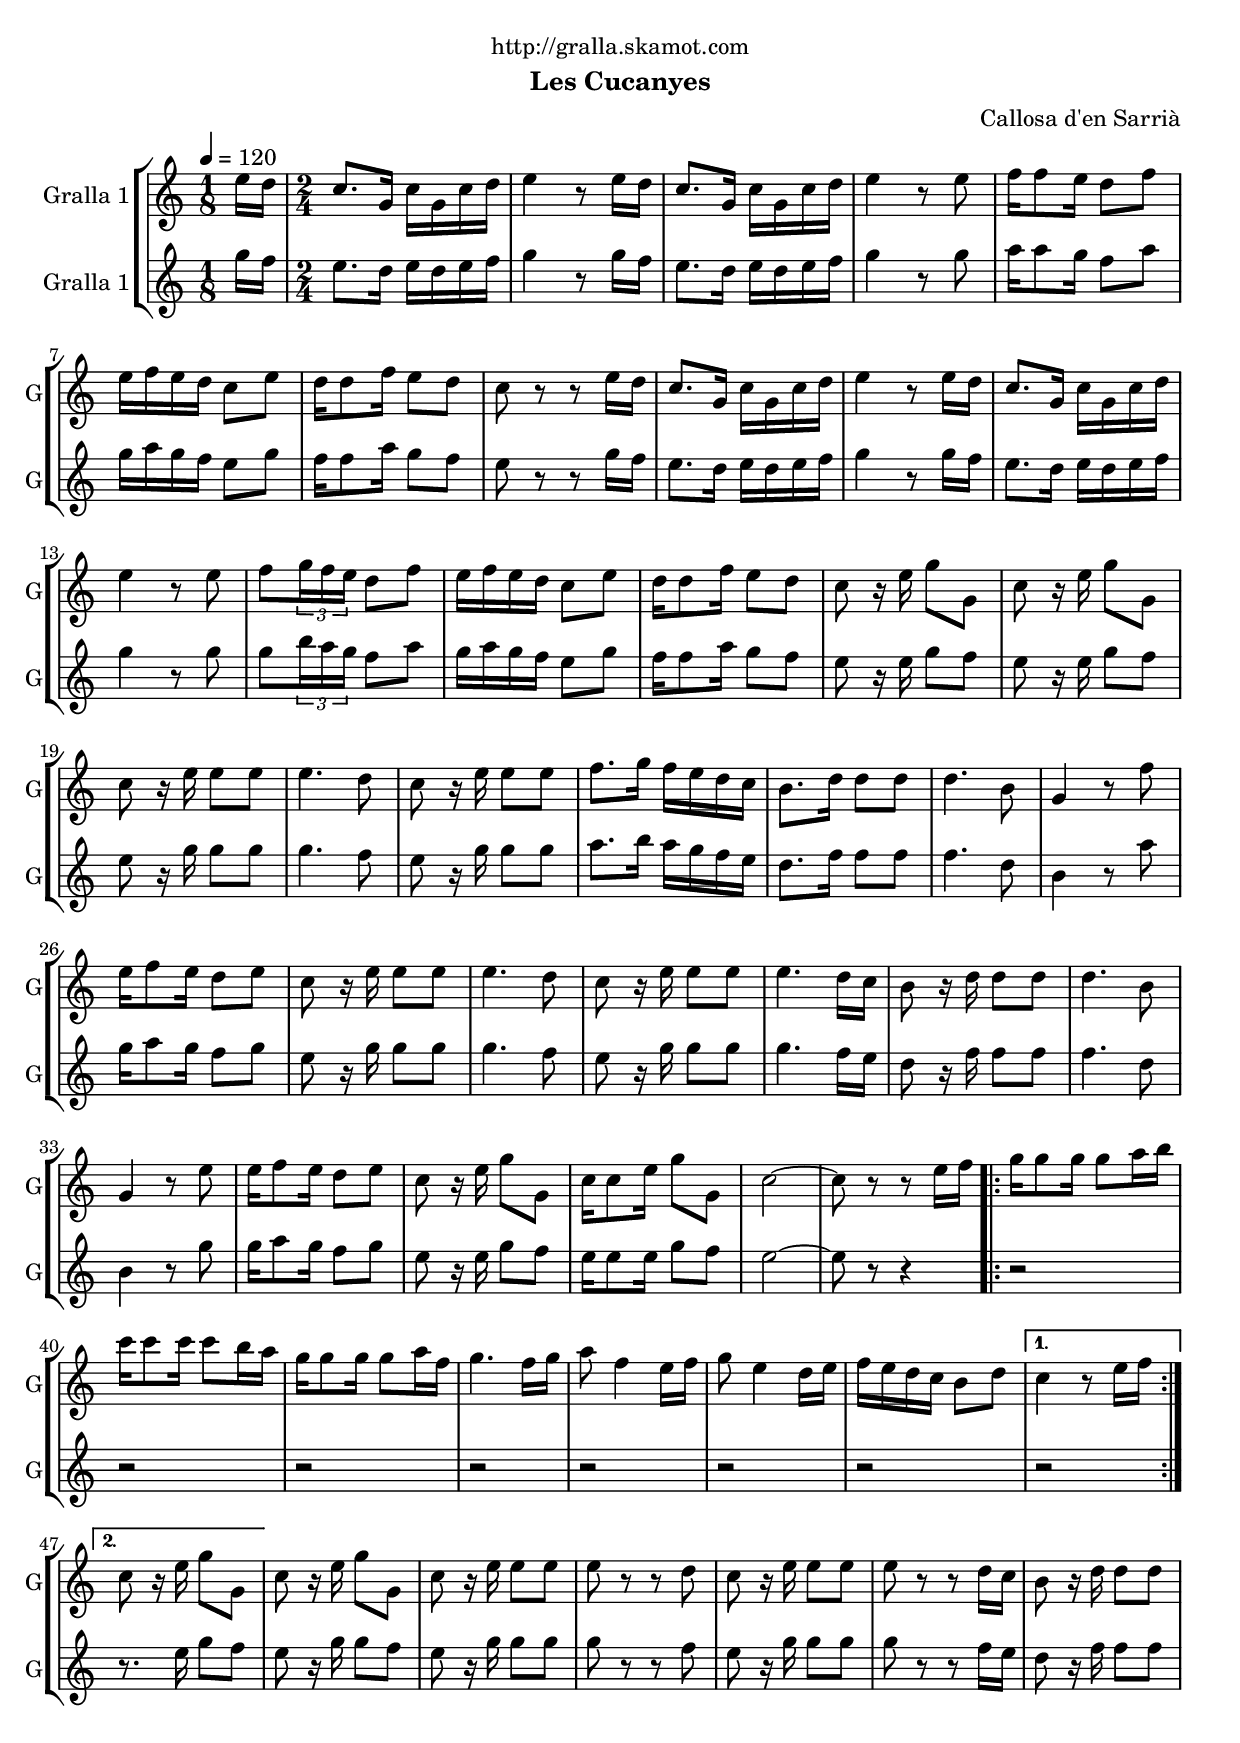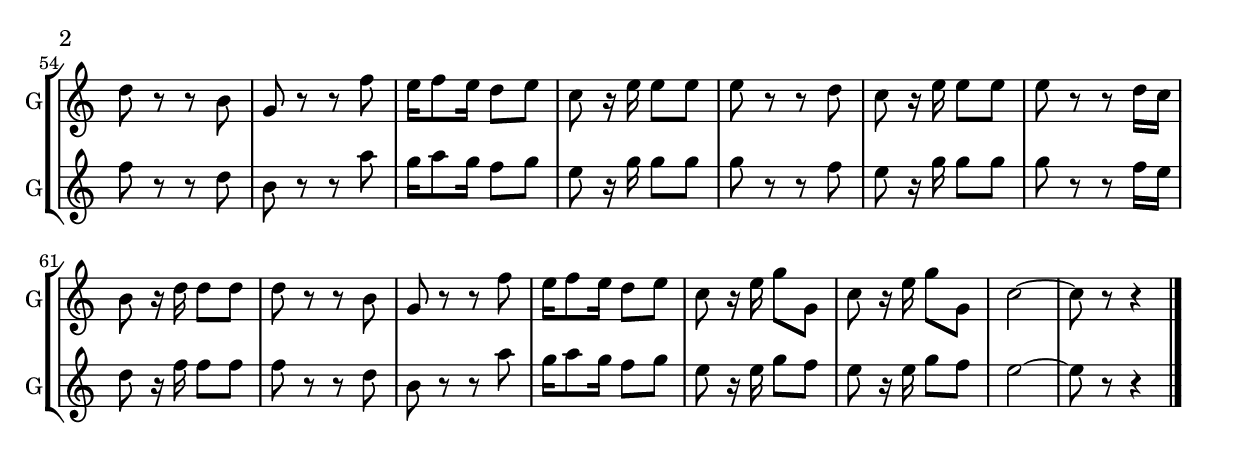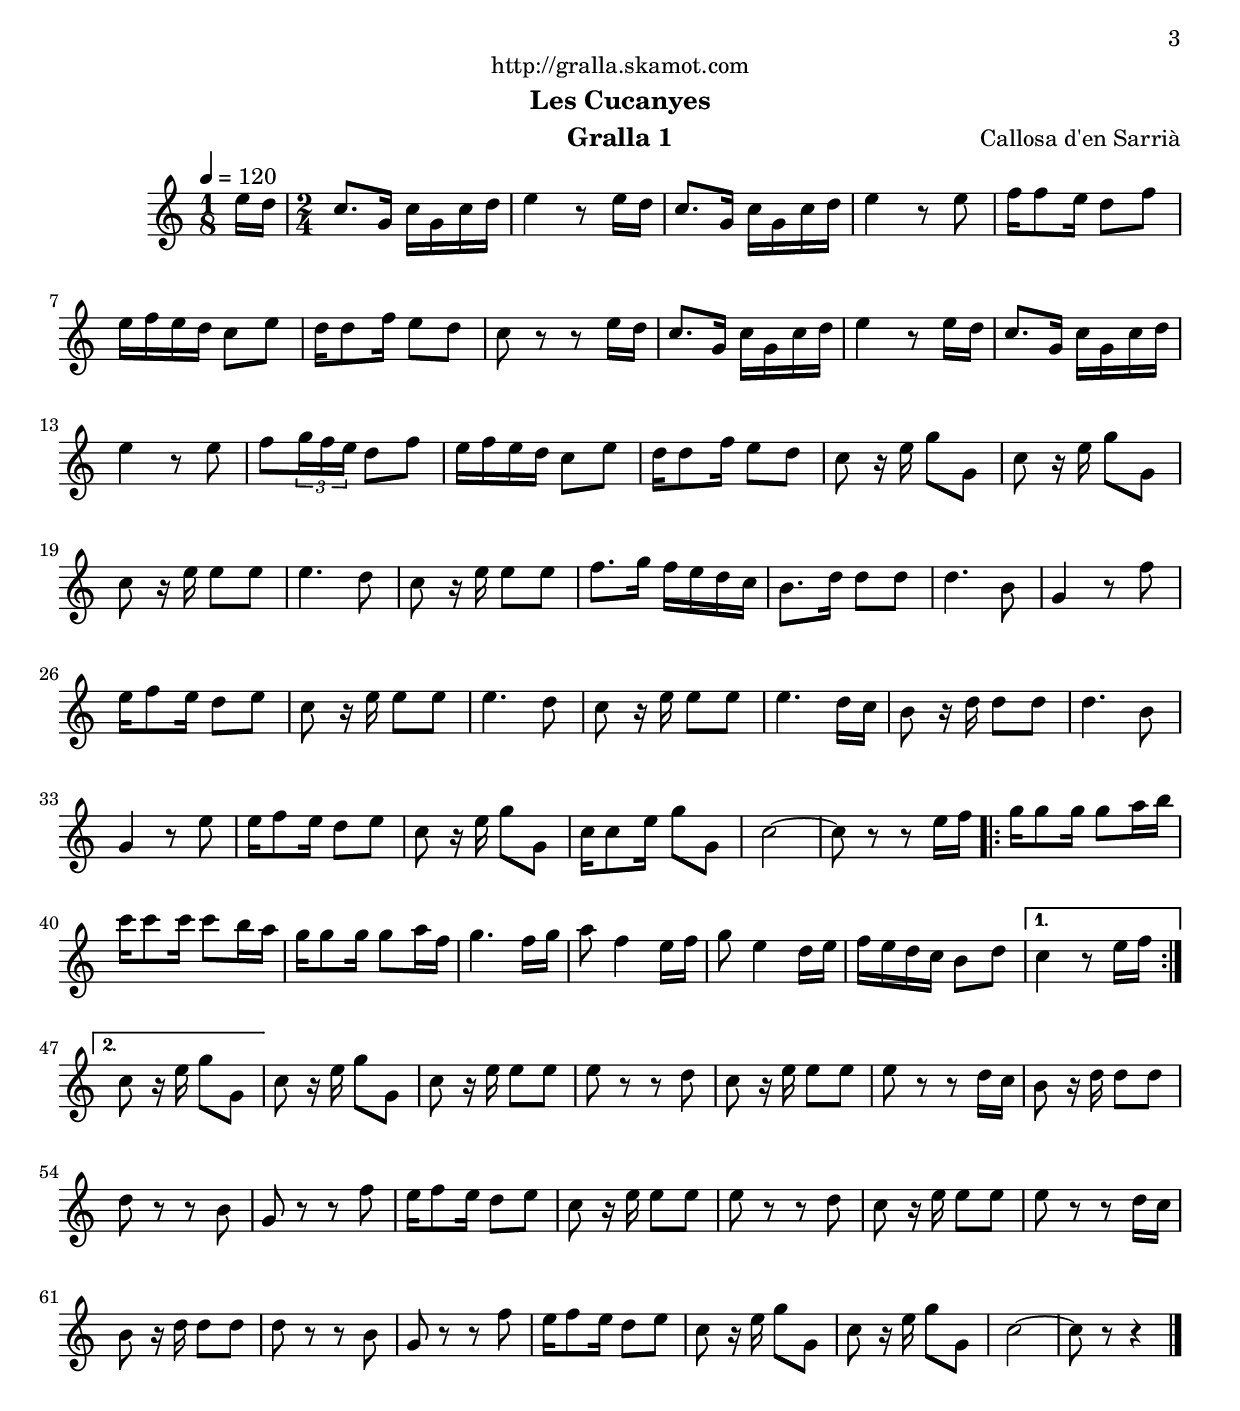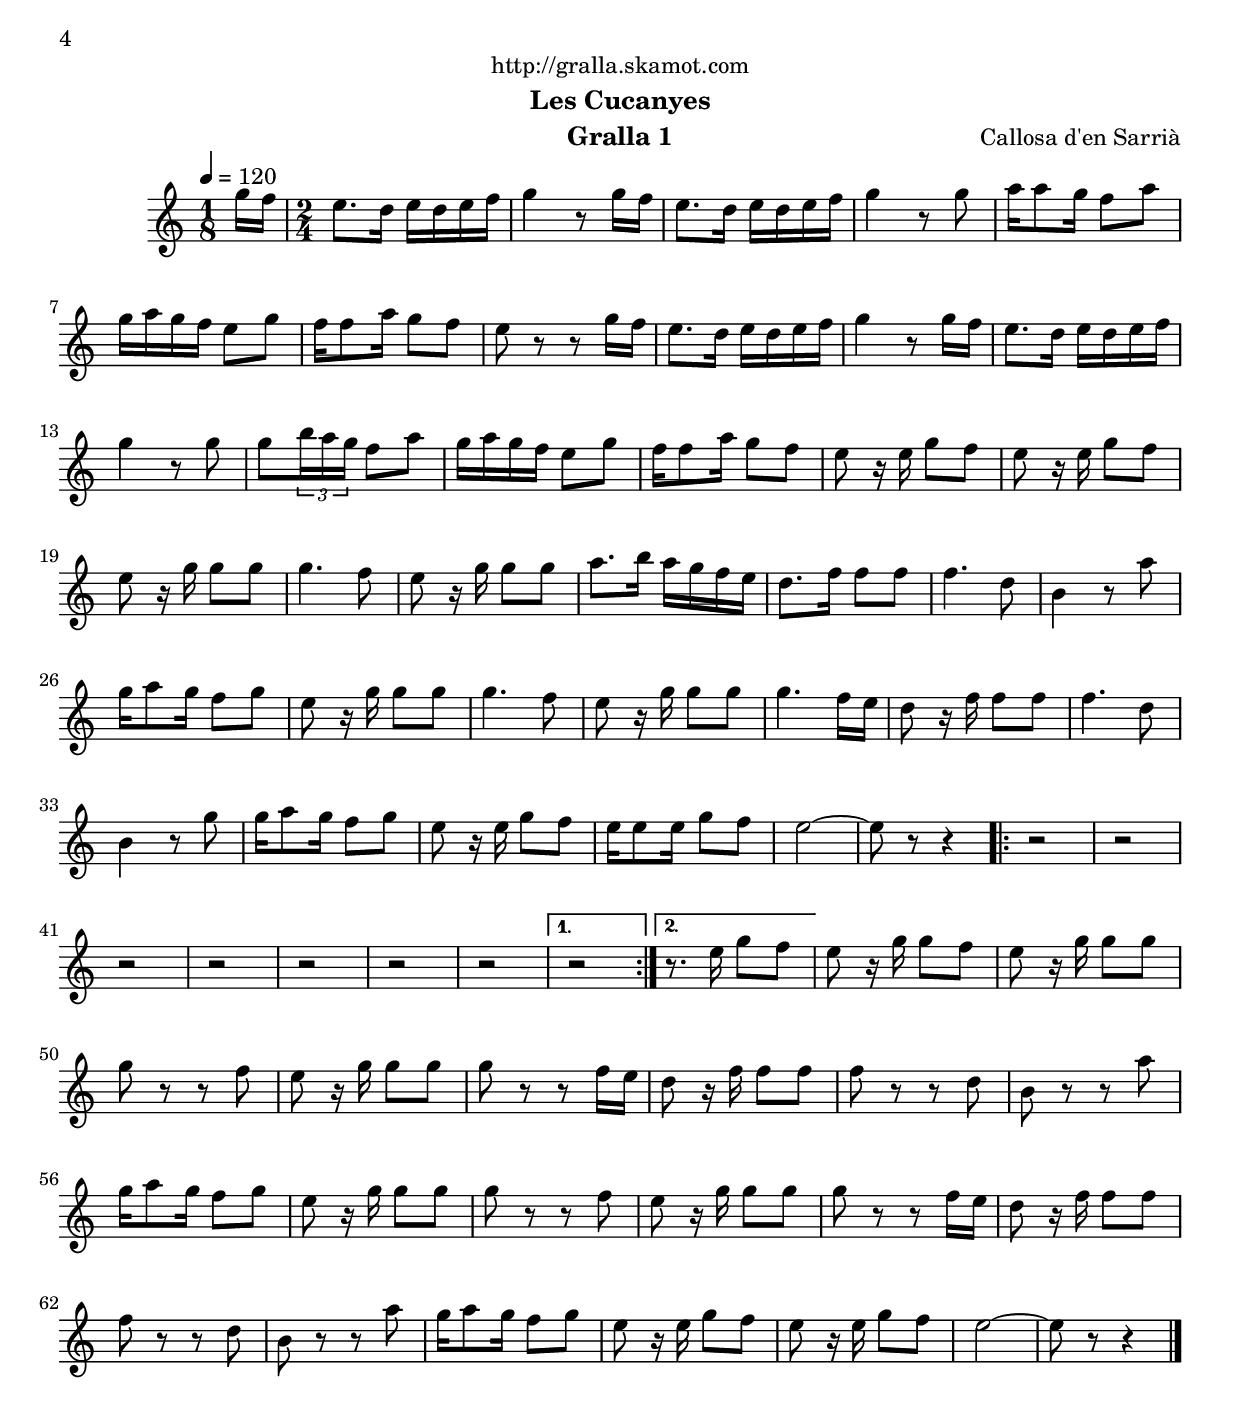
\version "2.16.2"

\header {
  dedication="http://gralla.skamot.com"
  title=""
  subtitle="Les Cucanyes"
  subsubtitle=""
  poet=""
  meter=""
  piece=""
  composer="Callosa d'en Sarrià"
  arranger=""
  opus=""
  instrument=""
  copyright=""
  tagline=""
}

liniaroAa =
\relative e''
{
  \tempo 4=120
  \clef treble
  \key c \major
  \time 1/8
  e16 d  |
  \time 2/4   c8. g16 c g c d  |
  e4 r8 e16 d  |
  c8. g16 c g c d  |
  %05
  e4 r8 e  |
  f16 f8 e16 d8 f  |
  e16 f e d c8 e  |
  d16 d8 f16 e8 d  |
  c8 r r e16 d  |
  %10
  c8. g16 c g c d  |
  e4 r8 e16 d  |
  c8. g16 c g c d  |
  e4 r8 e  |
  f8 \times 2/3 { g16 f e } d8 f  |
  %15
  e16 f e d c8 e  |
  d16 d8 f16 e8 d  |
  c8 r16 e g8 g,  |
  c8 r16 e g8 g,  |
  c8 r16 e e8 e  |
  %20
  e4. d8  |
  c8 r16 e e8 e  |
  f8. g16 f e d c  |
  b8. d16 d8 d  |
  d4. b8  |
  %25
  g4 r8 f'  |
  e16 f8 e16 d8 e  |
  c8 r16 e e8 e  |
  e4. d8  |
  c8 r16 e e8 e  |
  %30
  e4. d16 c  |
  b8 r16 d d8 d  |
  d4. b8  |
  g4 r8 e'  |
  e16 f8 e16 d8 e  |
  %35
  c8 r16 e g8 g,  |
  c16 c8 e16 g8 g,  |
  c2 ~  |
  c8 r r e16 f  |
  \repeat volta 2 { g16 g8 g16 g8 a16 b  |
  %40
  c16 c8 c16 c8 b16 a  |
  g16 g8 g16 g8 a16 f  |
  g4. f16 g  |
  a8 f4 e16 f  |
  g8 e4 d16 e  |
  %45
  f16 e d c b8 d }
  \alternative { { c4 r8 e16 f }
  { c8 r16 e g8 g, } }
  c8 r16 e g8 g,  |
  c8 r16 e e8 e  |
  %50
  e8 r r d  |
  c8 r16 e e8 e  |
  e8 r r d16 c  |
  b8 r16 d d8 d  |
  d8 r r b  |
  %55
  g8 r r f'  |
  e16 f8 e16 d8 e  |
  c8 r16 e e8 e  |
  e8 r r d  |
  c8 r16 e e8 e  |
  %60
  e8 r r d16 c  |
  b8 r16 d d8 d  |
  d8 r r b  |
  g8 r r f'  |
  e16 f8 e16 d8 e  |
  %65
  c8 r16 e g8 g,  |
  c8 r16 e g8 g,  |
  c2 ~  |
  c8 r r4  \bar "|."
}

liniaroAb =
\relative g''
{
  \tempo 4=120
  \clef treble
  \key c \major
  \time 1/8
  g16 f  |
  \time 2/4   e8. d16 e d e f  |
  g4 r8 g16 f  |
  e8. d16 e d e f  |
  %05
  g4 r8 g  |
  a16 a8 g16 f8 a  |
  g16 a g f e8 g  |
  f16 f8 a16 g8 f  |
  e8 r r g16 f  |
  %10
  e8. d16 e d e f  |
  g4 r8 g16 f  |
  e8. d16 e d e f  |
  g4 r8 g  |
  g8 \times 2/3 { b16 a g } f8 a  |
  %15
  g16 a g f e8 g  |
  f16 f8 a16 g8 f  |
  e8 r16 e g8 f  |
  e8 r16 e g8 f  |
  e8 r16 g g8 g  |
  %20
  g4. f8  |
  e8 r16 g g8 g  |
  a8. b16 a g f e  |
  d8. f16 f8 f  |
  f4. d8  |
  %25
  b4 r8 a'  |
  g16 a8 g16 f8 g  |
  e8 r16 g g8 g  |
  g4. f8  |
  e8 r16 g g8 g  |
  %30
  g4. f16 e  |
  d8 r16 f f8 f  |
  f4. d8  |
  b4 r8 g'  |
  g16 a8 g16 f8 g  |
  %35
  e8 r16 e g8 f  |
  e16 e8 e16 g8 f  |
  e2 ~  |
  e8 r r4  |
  \repeat volta 2 { r2  |
  %40
  r2  |
  r2  |
  r2  |
  r2  |
  r2  |
  %45
  r2 }
  \alternative { { r2 }
  { r8. e16 g8 f } }
  e8 r16 g g8 f  |
  e8 r16 g g8 g  |
  %50
  g8 r r f  |
  e8 r16 g g8 g  |
  g8 r r f16 e  |
  d8 r16 f f8 f  |
  f8 r r d  |
  %55
  b8 r r a'  |
  g16 a8 g16 f8 g  |
  e8 r16 g g8 g  |
  g8 r r f  |
  e8 r16 g g8 g  |
  %60
  g8 r r f16 e  |
  d8 r16 f f8 f  |
  f8 r r d  |
  b8 r r a'  |
  g16 a8 g16 f8 g  |
  %65
  e8 r16 e g8 f  |
  e8 r16 e g8 f  |
  e2 ~  |
  e8 r r4  \bar "|."
}

\bookpart {
  \score {
    \new StaffGroup {
      \override Score.RehearsalMark #'self-alignment-X = #LEFT
      <<
        \new Staff \with {instrumentName = #"Gralla 1" shortInstrumentName = #"G"} \liniaroAa
        \new Staff \with {instrumentName = #"Gralla 1" shortInstrumentName = #"G"} \liniaroAb
      >>
    }
    \layout {}
  }
  \score { \unfoldRepeats
    \new StaffGroup {
      \override Score.RehearsalMark #'self-alignment-X = #LEFT
      <<
        \new Staff \with {instrumentName = #"Gralla 1" shortInstrumentName = #"G"} \liniaroAa
        \new Staff \with {instrumentName = #"Gralla 1" shortInstrumentName = #"G"} \liniaroAb
      >>
    }
    \midi {
      \set Staff.midiInstrument = "oboe"
      \set DrumStaff.midiInstrument = "drums"
    }
  }
}

\bookpart {
  \header {instrument="Gralla 1"}
  \score {
    \new StaffGroup {
      \override Score.RehearsalMark #'self-alignment-X = #LEFT
      <<
        \new Staff \liniaroAa
      >>
    }
    \layout {}
  }
  \score { \unfoldRepeats
    \new StaffGroup {
      \override Score.RehearsalMark #'self-alignment-X = #LEFT
      <<
        \new Staff \liniaroAa
      >>
    }
    \midi {
      \set Staff.midiInstrument = "oboe"
      \set DrumStaff.midiInstrument = "drums"
    }
  }
}

\bookpart {
  \header {instrument="Gralla 1"}
  \score {
    \new StaffGroup {
      \override Score.RehearsalMark #'self-alignment-X = #LEFT
      <<
        \new Staff \liniaroAb
      >>
    }
    \layout {}
  }
  \score { \unfoldRepeats
    \new StaffGroup {
      \override Score.RehearsalMark #'self-alignment-X = #LEFT
      <<
        \new Staff \liniaroAb
      >>
    }
    \midi {
      \set Staff.midiInstrument = "oboe"
      \set DrumStaff.midiInstrument = "drums"
    }
  }
}

